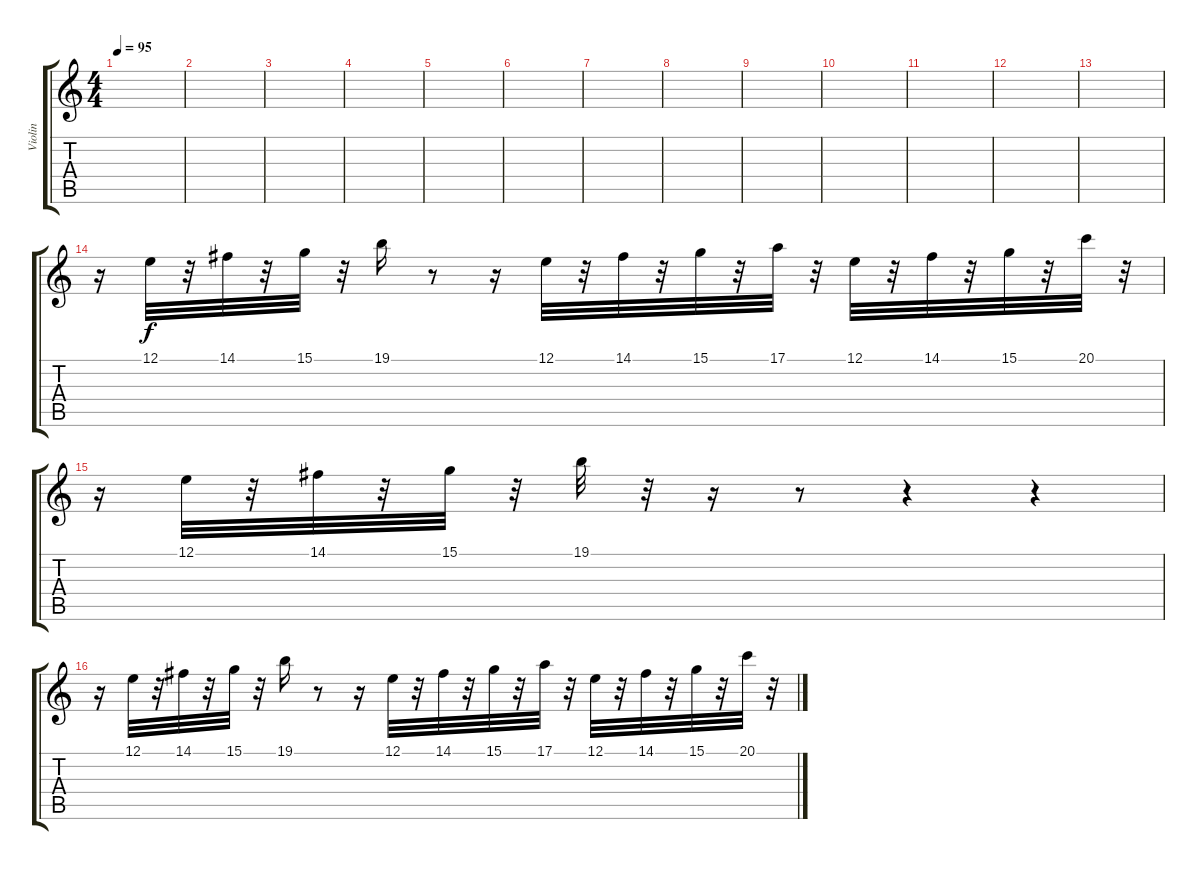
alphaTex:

\track ("Violin" "Violin") {instrument viola}
\staff {score tabs}
\tuning (E4 B3 G3 D3 A2 E2) {hide}
\ts (4 4)
\tempo 95
\clef g2
\ks c
|
|
|
|
|
|
|
|
|
|
|
|
|
r.16 12.1.32 r.32 14.1.32 r.32 15.1.32 r.32 19.1.16 r.8 r.16 12.1.32 r.32 14.1.32 r.32 15.1.32 r.32 17.1.32 r.32 12.1.32 r.32 14.1.32 r.32 15.1.32 r.32 20.1.32 r.32 |
r.16 12.1.32 r.32 14.1.32 r.32 15.1.32 r.32 19.1.32 r.32 r.16 r.8 r.4 r.4 |
r.16 12.1.32 r.32 14.1.32 r.32 15.1.32 r.32 19.1.16 r.8 r.16 12.1.32 r.32 14.1.32 r.32 15.1.32 r.32 17.1.32 r.32 12.1.32 r.32 14.1.32 r.32 15.1.32 r.32 20.1.32 r.32
